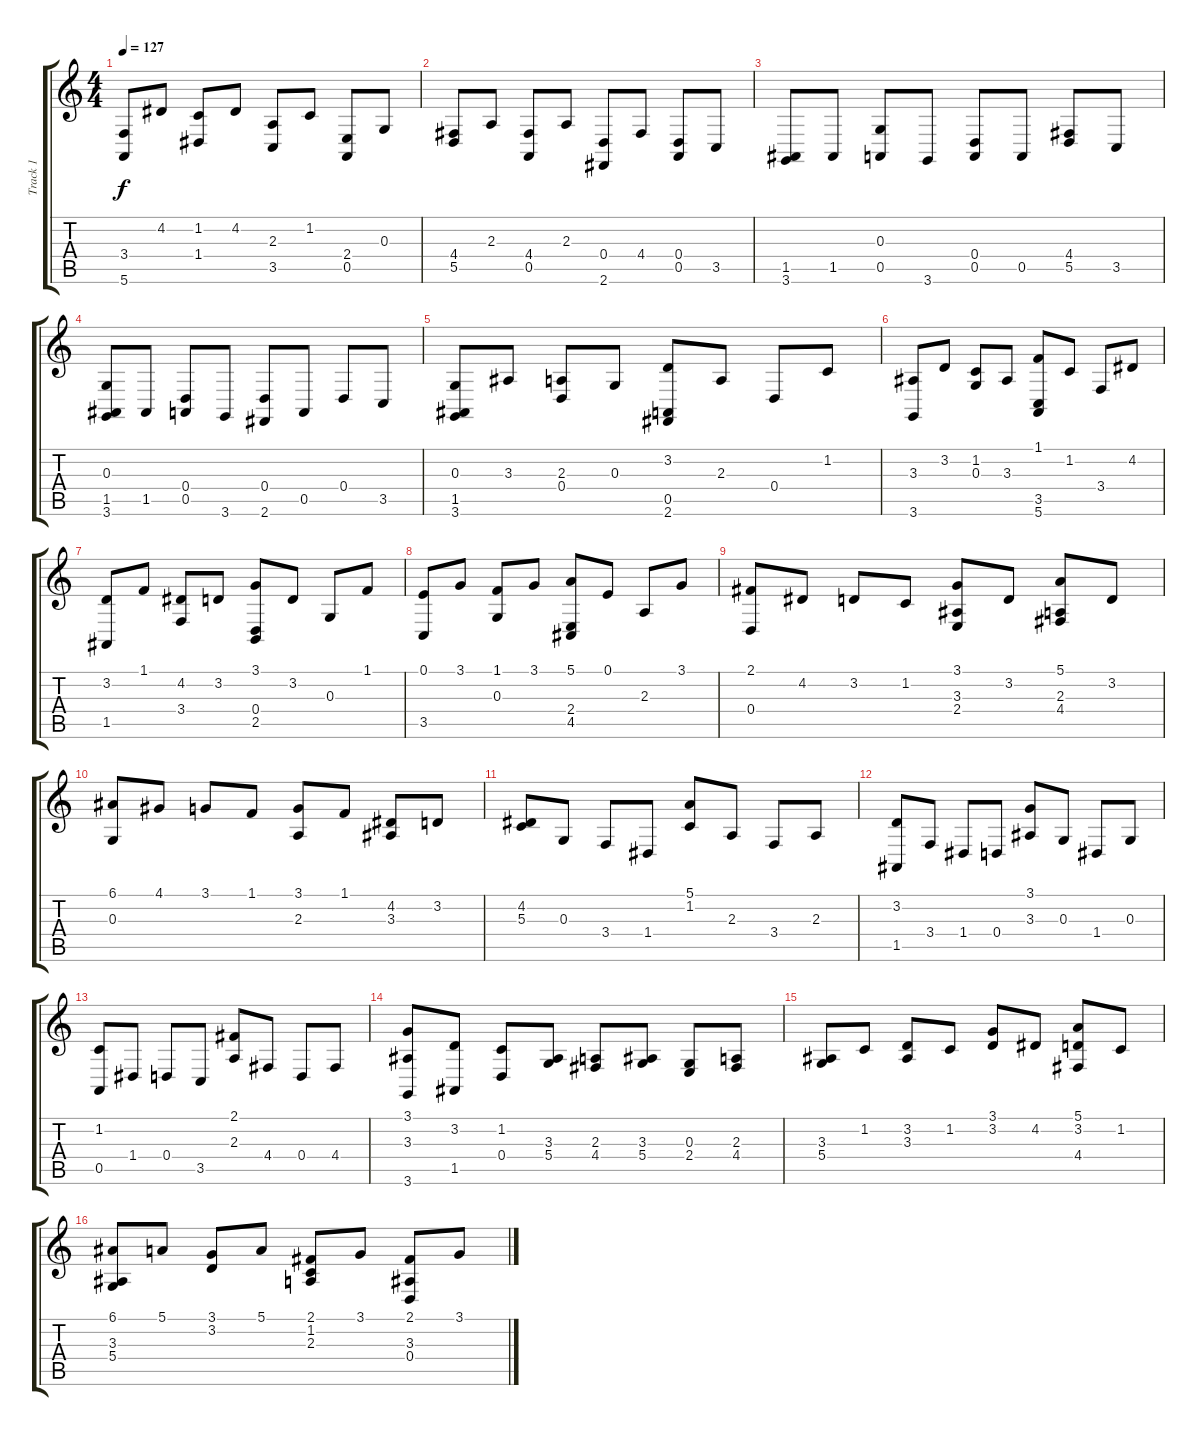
\track ("Track 1" "Track 1") {instrument drawbarorgan}
\staff {score tabs}
\tuning (E4 B3 G3 D3 A2 E2) {hide}
\ts (4 4)
\tempo 127
\clef g2
\ks c
(3.4 5.6).8{dy f} 4.2.8 (1.2 1.4).8 4.2.8 (2.3 3.5).8 1.2.8 (2.4 0.5).8 0.3.8 |
(4.4 5.5).8 2.3.8 (4.4 0.5).8 2.3.8 (0.4 2.6).8 4.4.8 (0.4 0.5).8 3.5.8 |
(1.5 3.6).8 1.5.8 (0.3 0.5).8 3.6.8 (0.4 0.5).8 0.5.8 (4.4 5.5).8 3.5.8 |
(0.3 1.5 3.6).8 1.5.8 (0.4 0.5).8 3.6.8 (0.4 2.6).8 0.5.8 0.4.8 3.5.8 |
(0.3 1.5 3.6).8 3.3.8 (2.3 0.4).8 0.3.8 (3.2 0.5 2.6).8 2.3.8 0.4.8 1.2.8 |
(3.3 3.6).8 3.2.8 (1.2 0.3).8 3.3.8 (1.1 3.5 5.6).8 1.2.8 3.4.8 4.2.8 |
(3.2 1.5).8 1.1.8 (4.2 3.4).8 3.2.8 (3.1 0.4 2.5).8 3.2.8 0.3.8 1.1.8 |
(0.1 3.5).8 3.1.8 (1.1 0.3).8 3.1.8 (5.1 2.4 4.5).8 0.1.8 2.3.8 3.1.8 |
(2.1 0.4).8 4.2.8 3.2.8 1.2.8 (3.1 3.3 2.4).8 3.2.8 (5.1 2.3 4.4).8 3.2.8 |
(6.1 0.3).8 4.1.8 3.1.8 1.1.8 (3.1 2.3).8 1.1.8 (4.2 3.3).8 3.2.8 |
(4.2 5.3).8 0.3.8 3.4.8 1.4.8 (5.1 1.2).8 2.3.8 3.4.8 2.3.8 |
(3.2 1.5).8 3.4.8 1.4.8 0.4.8 (3.1 3.3).8 0.3.8 1.4.8 0.3.8 |
(1.2 0.5).8 1.4.8 0.4.8 3.5.8 (2.1 2.3).8 4.4.8 0.4.8 4.4.8 |
(3.1 3.3 3.6).8 (3.2 1.5).8 (1.2 0.4).8 (3.3 5.4).8 (2.3 4.4).8 (3.3 5.4).8 (0.3 2.4).8 (2.3 4.4).8 |
(3.3 5.4).8 1.2.8 (3.2 3.3).8 1.2.8 (3.1 3.2).8 4.2.8 (5.1 3.2 4.4).8 1.2.8 |
(6.1 3.3 5.4).8 5.1.8 (3.1 3.2).8 5.1.8 (2.1 1.2 2.3).8 3.1.8 (2.1 3.3 0.4).8 3.1.8
